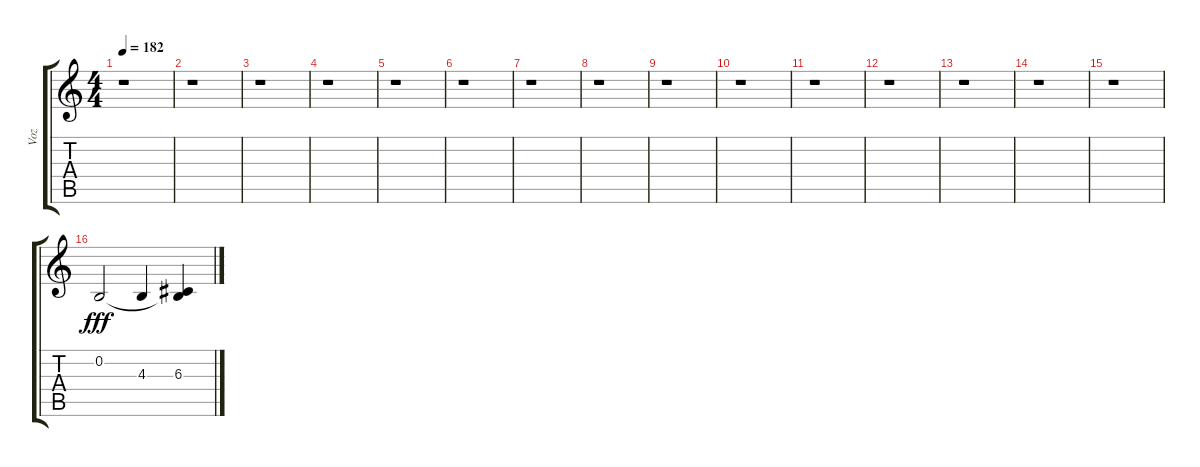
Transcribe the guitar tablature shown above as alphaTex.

\track ("Voz" "Voz") {instrument lead1square}
\staff {score tabs}
\tuning (E4 B3 G3 D3 A2 E2) {hide}
\ts (4 4)
\tempo 182
\clef g2
\ks c
r.1{dy fff} |
r.1 |
r.1 |
r.1 |
r.1 |
r.1 |
r.1 |
r.1 |
r.1 |
r.1 |
r.1 |
r.1 |
r.1 |
r.1 |
r.1 |
0.2.2 4.3.4 (0.2{t} 6.3).4
